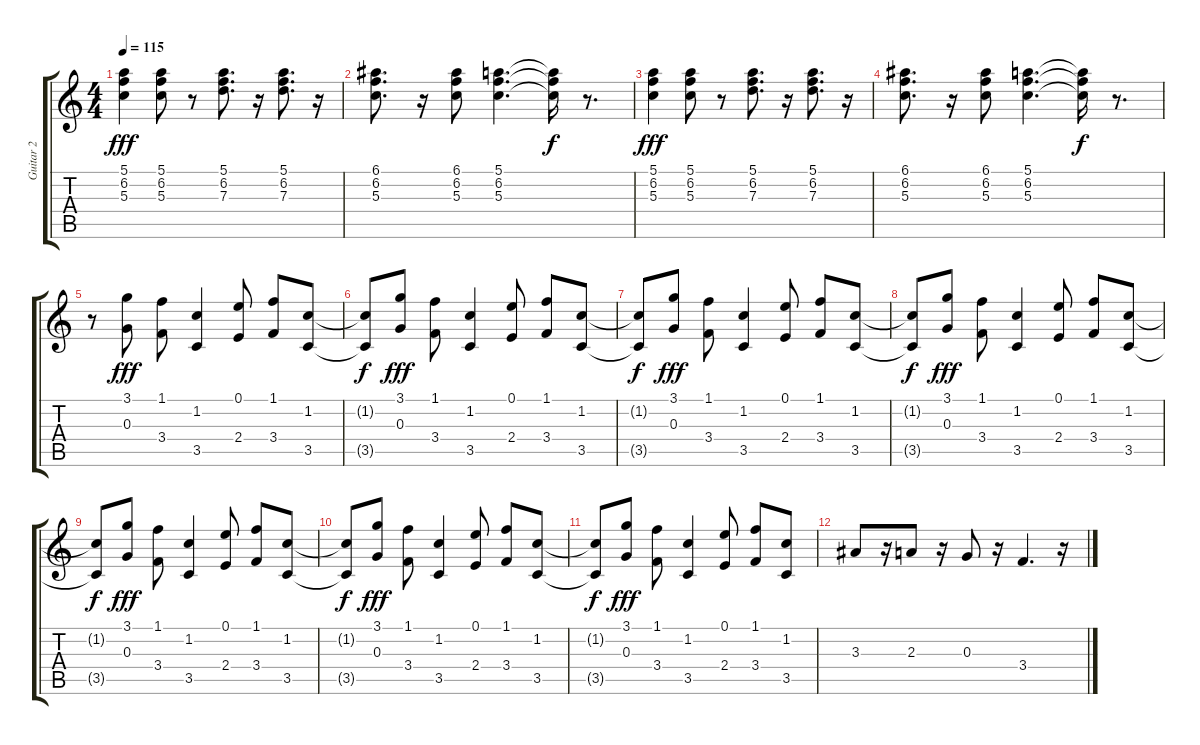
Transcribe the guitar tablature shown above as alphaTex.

\track ("Guitar 2" "Guitar 2") {instrument acousticguitarsteel}
\staff {score tabs}
\tuning (E4 B3 G3 D3 A2 E2) {hide}
\ts (4 4)
\tempo 115
\clef g2
\ks c
(5.1 6.2 5.3).4{dy fff} (5.1 6.2 5.3).8{volume 12} r.8 (5.1 6.2 7.3).8{d volume 8} r.16 (5.1 6.2 7.3).8{d volume 12} r.16 |
(6.1 6.2 5.3).8{d volume 8} r.16 (6.1 6.2 5.3).8 (5.1 6.2 5.3).4{d} (5.1{t} 6.2{t} 5.3{t}).16{dy f} r.8{d} |
(5.1 6.2 5.3).4{dy fff} (5.1 6.2 5.3).8{volume 12} r.8 (5.1 6.2 7.3).8{d volume 8} r.16 (5.1 6.2 7.3).8{d volume 12} r.16 |
(6.1 6.2 5.3).8{d volume 8} r.16 (6.1 6.2 5.3).8 (5.1 6.2 5.3).4{d} (5.1{t} 6.2{t} 5.3{t}).16{dy f} r.8{d} |
r.8 (3.1 0.3).8{dy fff} (1.1 3.4).8 (1.2 3.5).4 (0.1 2.4).8 (1.1 3.4).8 (1.2 3.5).8 |
(1.2{t} 3.5{t}).8{dy f} (3.1 0.3).8{dy fff} (1.1 3.4).8 (1.2 3.5).4 (0.1 2.4).8 (1.1 3.4).8 (1.2 3.5).8 |
(1.2{t} 3.5{t}).8{dy f} (3.1 0.3).8{dy fff} (1.1 3.4).8 (1.2 3.5).4 (0.1 2.4).8 (1.1 3.4).8 (1.2 3.5).8 |
(1.2{t} 3.5{t}).8{dy f} (3.1 0.3).8{dy fff} (1.1 3.4).8 (1.2 3.5).4 (0.1 2.4).8 (1.1 3.4).8 (1.2 3.5).8 |
(1.2{t} 3.5{t}).8{dy f} (3.1 0.3).8{dy fff} (1.1 3.4).8 (1.2 3.5).4 (0.1 2.4).8 (1.1 3.4).8 (1.2 3.5).8 |
(1.2{t} 3.5{t}).8{dy f} (3.1 0.3).8{dy fff} (1.1 3.4).8 (1.2 3.5).4 (0.1 2.4).8 (1.1 3.4).8 (1.2 3.5).8 |
(1.2{t} 3.5{t}).8{dy f} (3.1 0.3).8{dy fff} (1.1 3.4).8 (1.2 3.5).4 (0.1 2.4).8 (1.1 3.4).8 (1.2 3.5).8 |
3.3.8 r.16 2.3.8 r.16 0.3.8 r.16 3.4.4{d} r.16
